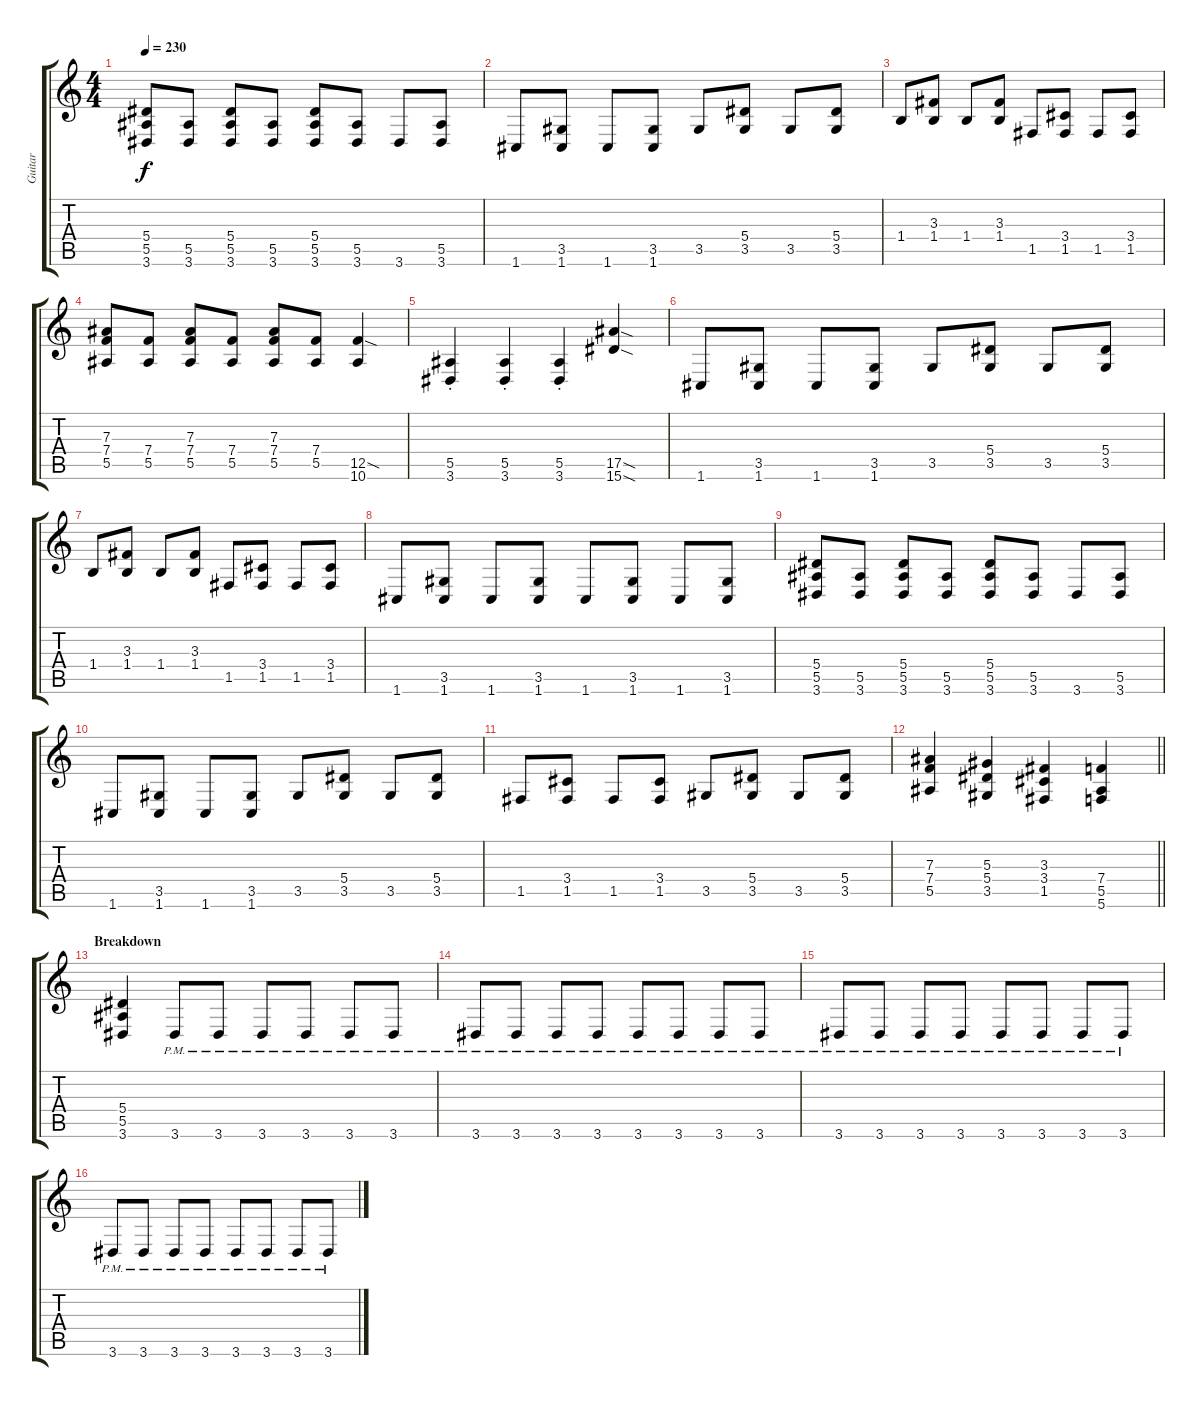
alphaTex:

\track ("Guitar" "Guitar") {instrument distortionguitar}
\staff {score tabs}
\tuning (C4 G3 Eb3 Bb2 F2 C2) {hide}
\ts (4 4)
\tempo 230
\clef g2
\ks c
(5.4 5.5 3.6).8{dy f} (5.5 3.6).8 (5.4 5.5 3.6).8 (5.5 3.6).8 (5.4 5.5 3.6).8 (5.5 3.6).8 3.6.8 (5.5 3.6).8 |
1.6.8 (3.5 1.6).8 1.6.8 (3.5 1.6).8 3.5.8 (5.4 3.5).8 3.5.8 (5.4 3.5).8 |
1.4.8 (3.3 1.4).8 1.4.8 (3.3 1.4).8 1.5.8 (3.4 1.5).8 1.5.8 (3.4 1.5).8 |
(7.3 7.4 5.5).8 (7.4 5.5).8 (7.3 7.4 5.5).8 (7.4 5.5).8 (7.3 7.4 5.5).8 (7.4 5.5).8 (12.5{sod} 10.6).4 |
(5.5{st} 3.6{st}).4 (5.5{st} 3.6{st}).4 (5.5{st} 3.6{st}).4 (17.5{sod} 15.6{sod}).4 |
1.6.8 (3.5 1.6).8 1.6.8 (3.5 1.6).8 3.5.8 (5.4 3.5).8 3.5.8 (5.4 3.5).8 |
1.4.8 (3.3 1.4).8 1.4.8 (3.3 1.4).8 1.5.8 (3.4 1.5).8 1.5.8 (3.4 1.5).8 |
1.6.8 (3.5 1.6).8 1.6.8 (3.5 1.6).8 1.6.8 (3.5 1.6).8 1.6.8 (3.5 1.6).8 |
(5.4 5.5 3.6).8 (5.5 3.6).8 (5.4 5.5 3.6).8 (5.5 3.6).8 (5.4 5.5 3.6).8 (5.5 3.6).8 3.6.8 (5.5 3.6).8 |
1.6.8 (3.5 1.6).8 1.6.8 (3.5 1.6).8 3.5.8 (5.4 3.5).8 3.5.8 (5.4 3.5).8 |
1.5.8 (3.4 1.5).8 1.5.8 (3.4 1.5).8 3.5.8 (5.4 3.5).8 3.5.8 (5.4 3.5).8 |
\barLineRight lightlight
(7.3 7.4 5.5).4 (5.3 5.4 3.5).4 (3.3 3.4 1.5).4 (7.4 5.5 5.6).4 |
\section ("" "Breakdown")
(5.4 5.5 3.6).4 3.6{pm}.8 3.6{pm}.8 3.6{pm}.8 3.6{pm}.8 3.6{pm}.8 3.6{pm}.8 |
3.6{pm}.8 3.6{pm}.8 3.6{pm}.8 3.6{pm}.8 3.6{pm}.8 3.6{pm}.8 3.6{pm}.8 3.6{pm}.8 |
3.6{pm}.8 3.6{pm}.8 3.6{pm}.8 3.6{pm}.8 3.6{pm}.8 3.6{pm}.8 3.6{pm}.8 3.6{pm}.8 |
3.6{pm}.8 3.6{pm}.8 3.6{pm}.8 3.6{pm}.8 3.6{pm}.8 3.6{pm}.8 3.6{pm}.8 3.6{pm}.8
